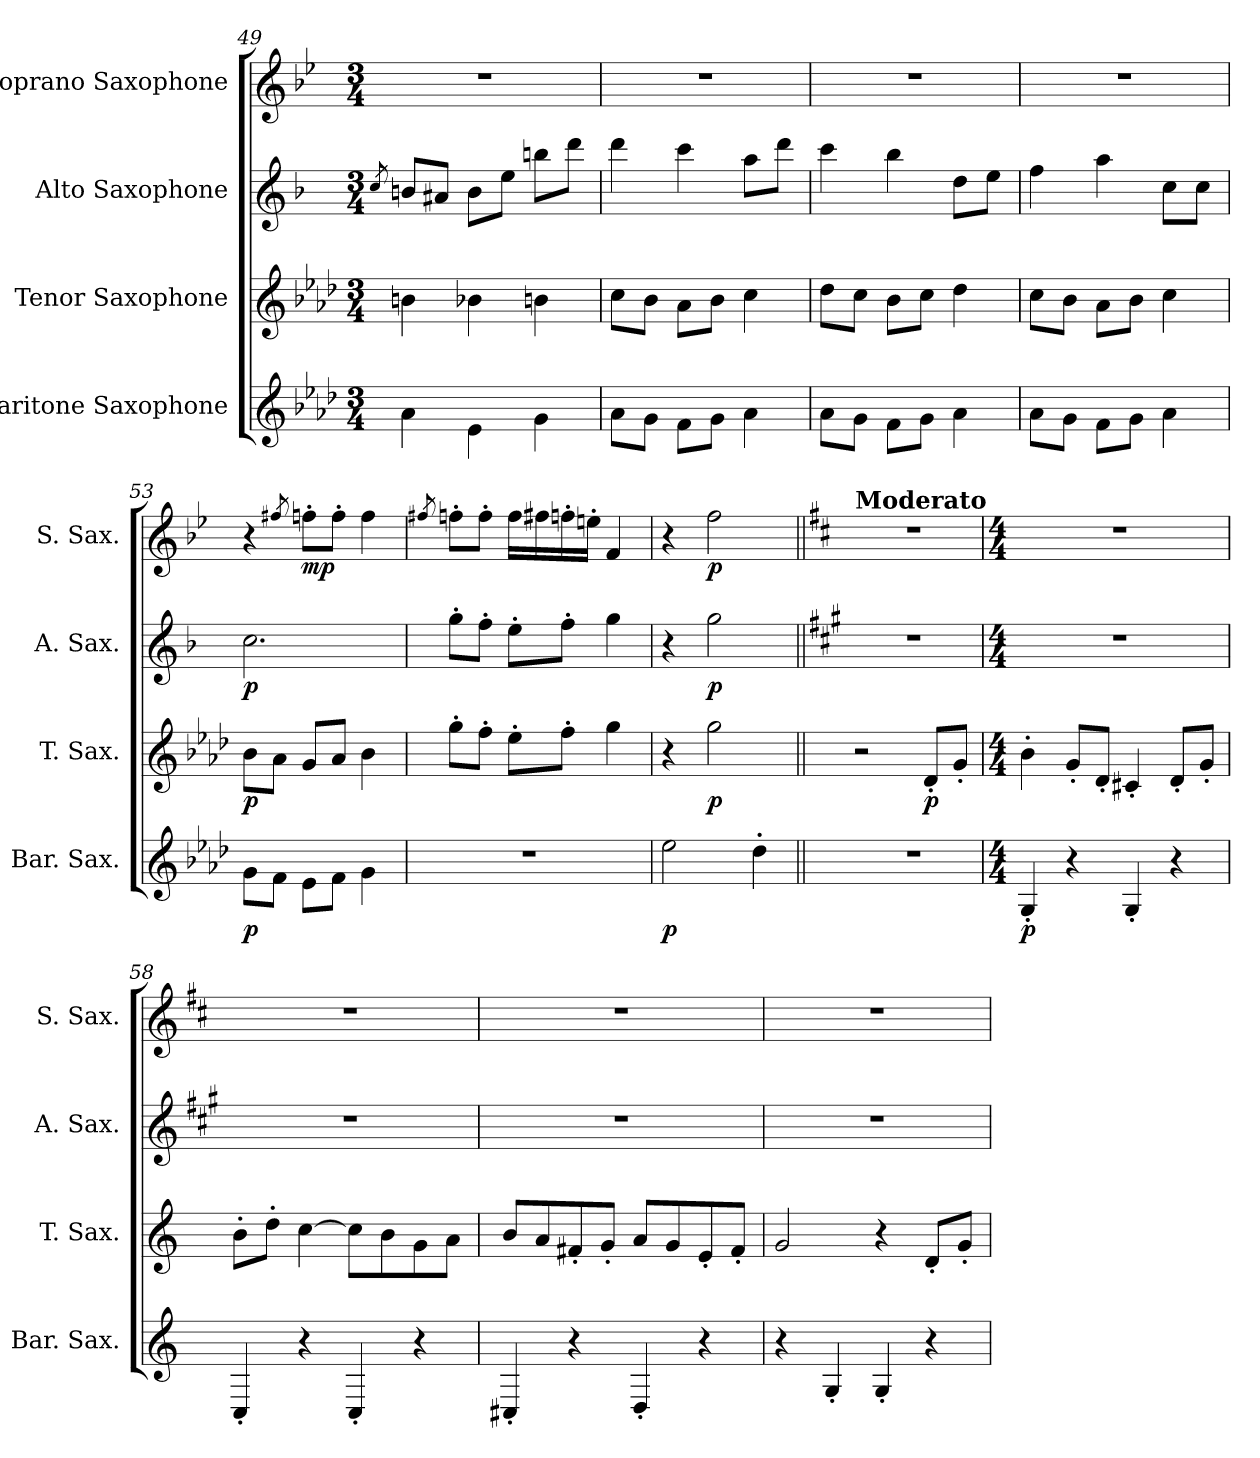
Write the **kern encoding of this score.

**kern	**dynam	**kern	**dynam	**kern	**dynam	**kern	**dynam
*part4	*part4	*part3	*part3	*part2	*part2	*part1	*part1
*staff4	*staff4	*staff3	*staff3	*staff2	*staff2	*staff1	*staff1
*I"Baritone Saxophone	*	*I"Tenor Saxophone	*	*I"Alto Saxophone	*	*I"Soprano Saxophone	*
*I'Bar. Sax.	*	*I'T. Sax.	*	*I'A. Sax.	*	*I'S. Sax.	*
*clefG2	*	*clefG2	*	*clefG2	*	*clefG2	*
*ITrd12c21	*	*ITrd8c14	*	*ITrd5c9	*	*ITrd1c2	*
*k[b-e-a-d-]	*	*k[b-e-a-d-]	*	*k[b-e-a-d-]	*	*k[b-e-a-d-]	*
*M3/4	*	*M3/4	*	*M3/4	*	*M3/4	*
=49	=49	=49	=49	=49	=49	=49	=49
.	.	.	.	8qe-/	.	.	.
4A-\	.	4Bn\	.	8dn/L	.	2.r	.
.	.	.	.	8c#X/J	.	.	.
4E-\	.	4B-X\	.	8d\L	.	.	.
.	.	.	.	8g\J	.	.	.
4G\	.	4Bn\	.	8ddn\L	.	.	.
.	.	.	.	8ff\J	.	.	.
=50	=50	=50	=50	=50	=50	=50	=50
8A-\L	.	8c\L	.	4ff\	.	2.r	.
8G\J	.	8B-\J	.	.	.	.	.
8F\L	.	8A-\L	.	4ee-\	.	.	.
8G\J	.	8B-\J	.	.	.	.	.
4A-\	.	4c\	.	8cc\L	.	.	.
.	.	.	.	8ff\J	.	.	.
=51	=51	=51	=51	=51	=51	=51	=51
8A-\L	.	8d-\L	.	4ee-\	.	2.r	.
8G\J	.	8c\J	.	.	.	.	.
8F\L	.	8B-\L	.	4dd-\	.	.	.
8G\J	.	8c\J	.	.	.	.	.
4A-\	.	4d-\	.	8f\L	.	.	.
.	.	.	.	8g\J	.	.	.
=52	=52	=52	=52	=52	=52	=52	=52
8A-\L	.	8c\L	.	4a-\	.	2.r	.
8G\J	.	8B-\J	.	.	.	.	.
8F\L	.	8A-\L	.	4cc\	.	.	.
8G\J	.	8B-\J	.	.	.	.	.
4A-\	.	4c\	.	8e-\L	.	.	.
.	.	.	.	8e-\J	.	.	.
=53	=53	=53	=53	=53	=53	=53	=53
!	!LO:DY:b	!	!LO:DY:b	!	!LO:DY:b	!	!
8G\L	p	8B-\L	p	2.e-\	p	4r	.
8F\J	.	8A-\J	.	.	.	.	.
.	.	.	.	.	.	8qeen/	.
!	!	!	!	!	!	!	!LO:DY:b
8E-\L	.	8G/L	.	.	.	8ee-X'\L	mp
8F\J	.	8A-/J	.	.	.	8ee-'\J	.
4G\	.	4B-\	.	.	.	4ee-\	.
!!LO:LB:g=z
=54	=54	=54	=54	=54	=54	=54	=54
.	.	.	.	.	.	8qeen/	.
2.r	.	8g'\L	.	8b-'\L	.	8ee-X'\L	.
.	.	8f'\J	.	8a-'\J	.	8ee-'\J	.
.	.	8e-'\L	.	8g'\L	.	16ee-\LL	.
.	.	.	.	.	.	16een\	.
.	.	8f'\J	.	8a-'\J	.	16ee-X'\	.
.	.	.	.	.	.	16ddn'\JJ	.
.	.	4g\	.	4b-\	.	4e-/	.
=55	=55	=55	=55	=55	=55	=55	=55
!	!LO:DY:b	!	!	!	!	!	!
2e-\	p	4r	.	4r	.	4r	.
!	!	!	!LO:DY:b	!	!LO:DY:b	!	!LO:DY:b
.	.	2g\	p	2b-\	p	2ee-\	p
4d-'\	.	.	.	.	.	.	.
=56||	=56||	=56||	=56||	=56||	=56||	=56||	=56||
!!LO:REH:place=s1:a:B:fs=13.5337:t=Le chat
*k[]	*	*k[]	*	*k[]	*	*k[]	*
!	!	!	!	!	!	!LO:TX:a:B:t=Moderato	!
2.r	.	2r	.	2.r	.	2.r	.
!	!	!	!LO:DY:b	!	!	!	!
.	.	8D'/L	p	.	.	.	.
.	.	8G'/J	.	.	.	.	.
=57	=57	=57	=57	=57	=57	=57	=57
*M4/4	*	*M4/4	*	*M4/4	*	*M4/4	*
!	!LO:DY:b	!	!	!	!	!	!
4GG'/	p	4B'\	.	1r	.	1r	.
4r	.	8G'/L	.	.	.	.	.
.	.	8D'/J	.	.	.	.	.
4GG'/	.	4C#X'/	.	.	.	.	.
4r	.	8D'/L	.	.	.	.	.
.	.	8G'/J	.	.	.	.	.
=58	=58	=58	=58	=58	=58	=58	=58
4CC'/	.	8B'\L	.	1r	.	1r	.
.	.	8d'\J	.	.	.	.	.
4r	.	[4c\	.	.	.	.	.
4CC'/	.	8c\L]	.	.	.	.	.
.	.	8B\	.	.	.	.	.
4r	.	8G\	.	.	.	.	.
.	.	8A\J	.	.	.	.	.
=59	=59	=59	=59	=59	=59	=59	=59
4CC#X'/	.	8B/L	.	1r	.	1r	.
.	.	8A/	.	.	.	.	.
4r	.	8F#X'/	.	.	.	.	.
.	.	8G'/J	.	.	.	.	.
4DD'/	.	8A/L	.	.	.	.	.
.	.	8G/	.	.	.	.	.
4r	.	8E'/	.	.	.	.	.
.	.	8F#'/J	.	.	.	.	.
!!LO:PB:g=z
=60	=60	=60	=60	=60	=60	=60	=60
4r	.	2G/	.	1r	.	1r	.
4GG'/	.	.	.	.	.	.	.
4GG'/	.	4r	.	.	.	.	.
4r	.	8D'/L	.	.	.	.	.
.	.	8G'/J	.	.	.	.	.
=	=	=	=	=	=	=	=
*-	*-	*-	*-	*-	*-	*-	*-
